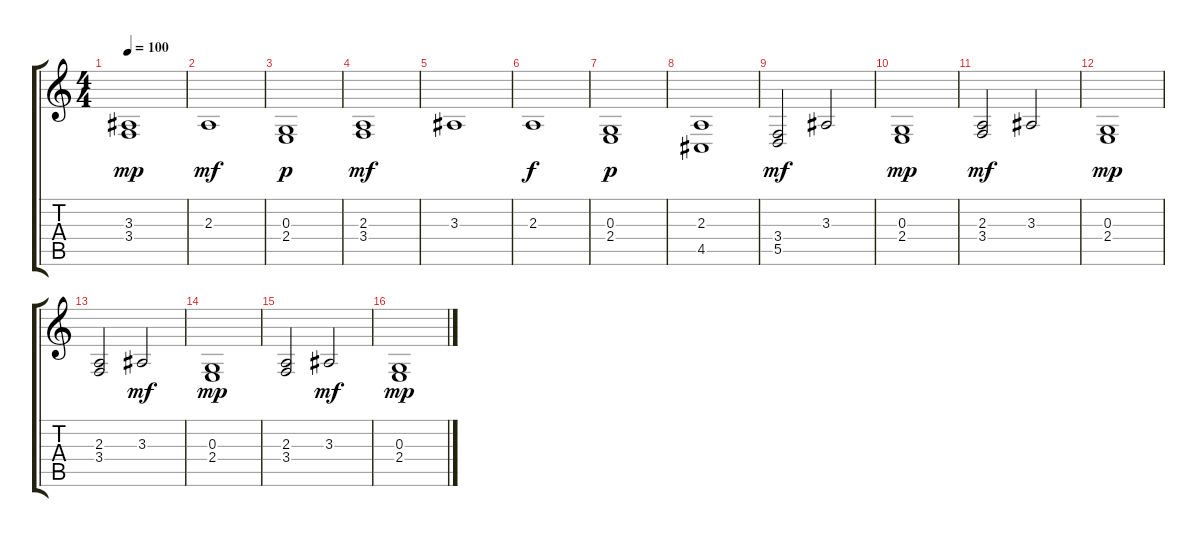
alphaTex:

\track "" {instrument pad2warm}
\staff {score tabs}
\tuning (E4 B3 G3 D3 A2 E2) {hide}
\ts (4 4)
\tempo 100
\clef g2
\ks c
(3.3 3.4).1{dy mp} |
2.3.1{dy mf} |
(0.3 2.4).1{dy p} |
(2.3 3.4).1{dy mf} |
3.3.1 |
2.3.1{dy f} |
(0.3 2.4).1{dy p} |
(2.3 4.5).1 |
(3.4 5.5).2{dy mf} 3.3.2 |
(0.3 2.4).1{dy mp} |
(2.3 3.4).2{dy mf} 3.3.2 |
(0.3 2.4).1{dy mp} |
(2.3 3.4).2 3.3.2{dy mf} |
(0.3 2.4).1{dy mp} |
(2.3 3.4).2 3.3.2{dy mf} |
(0.3 2.4).1{dy mp}
